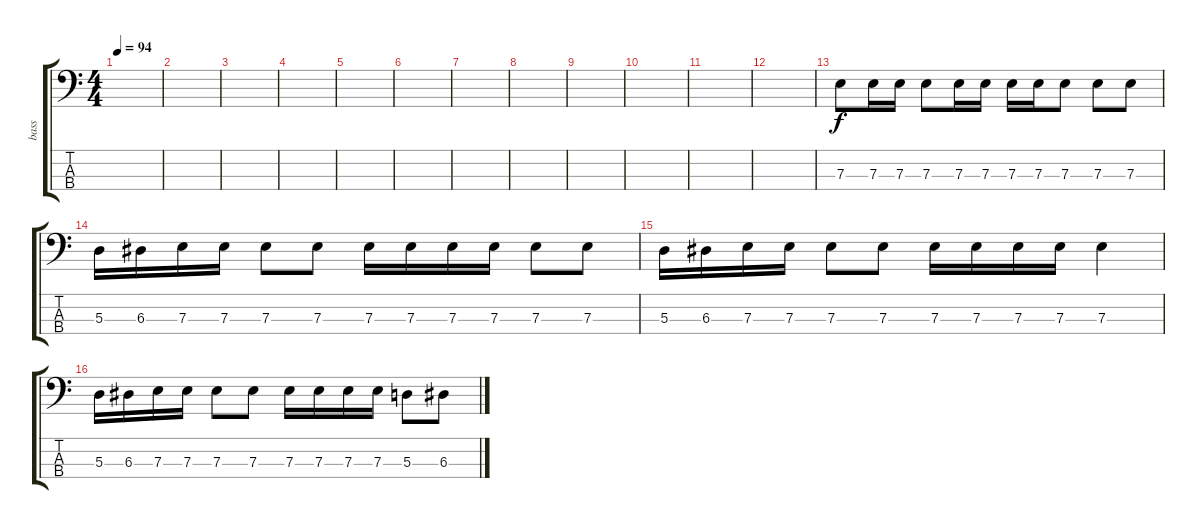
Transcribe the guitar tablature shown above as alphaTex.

\track ("bass" "bass") {instrument electricbassfinger}
\staff {score tabs}
\tuning (G2 D2 A1 E1) {hide}
\ts (4 4)
\tempo 94
\clef f4
\ks c
|
|
|
|
|
|
|
|
|
|
|
|
7.3.8 7.3.16 7.3.16 7.3.8 7.3.16 7.3.16 7.3.16 7.3.16 7.3.8 7.3.8 7.3.8 |
5.3.16 6.3.16 7.3.16 7.3.16 7.3.8 7.3.8 7.3.16 7.3.16 7.3.16 7.3.16 7.3.8 7.3.8 |
5.3.16 6.3.16 7.3.16 7.3.16 7.3.8 7.3.8 7.3.16 7.3.16 7.3.16 7.3.16 7.3.4 |
5.3.16 6.3.16 7.3.16 7.3.16 7.3.8 7.3.8 7.3.16 7.3.16 7.3.16 7.3.16 5.3.8 6.3.8
